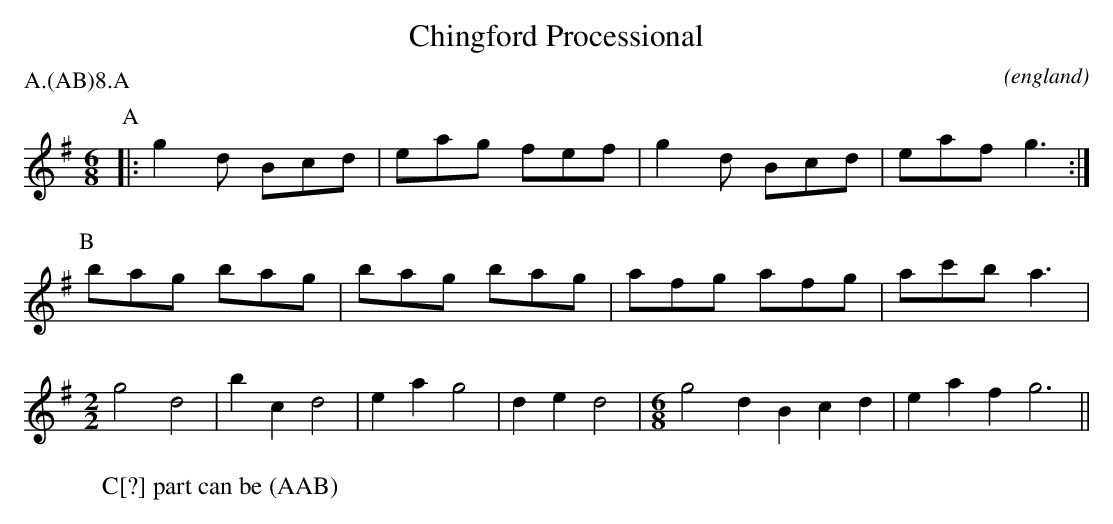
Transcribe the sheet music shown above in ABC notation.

X:1
T:Chingford Processional
O:england
M:6/8
C:
P:A.(AB)8.A
L:1/8
K:G
P:A
|:\
g2 d Bcd|eag fef|g2 d Bcd|eaf  g3:|\
P:B
bag  bag|bag bag|afg  afg|ac'b a3|\
M:2/2
L:1/4
g2 d2|b c d2|e a g2|d e d2|\
M:6/8
g2 d Bcd|eaf g3||
W:C[?] part can be (AAB)
